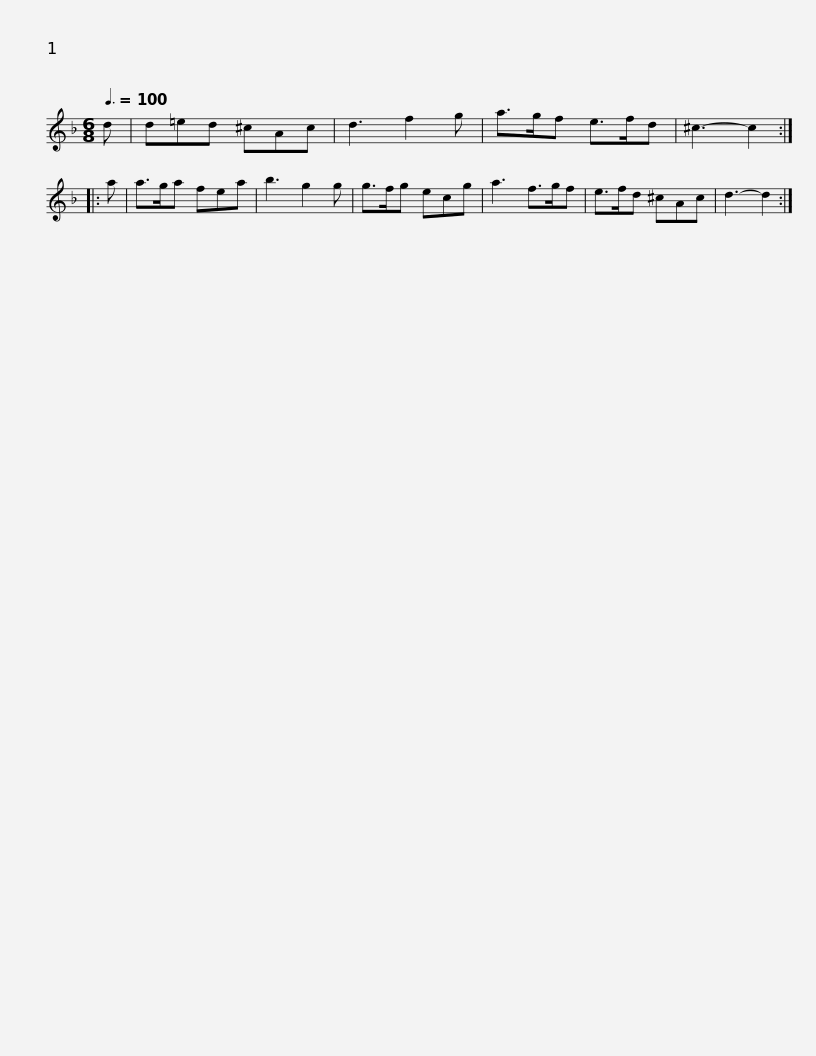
X:1
L:1/8
Q:3/8=100
M:6/8
I:linebreak $
K:Dmin
V:1 treble
V:1
 d | d=ed ^cAc | d3 f2 g | a>gf e>fd | ^c3- c2 :: %5
 a | a>ga fea | b3 g2 g | g>fg ecg |$ a3 f>gf | %10
 e>fd ^cAc | d3- d2 :| %12
